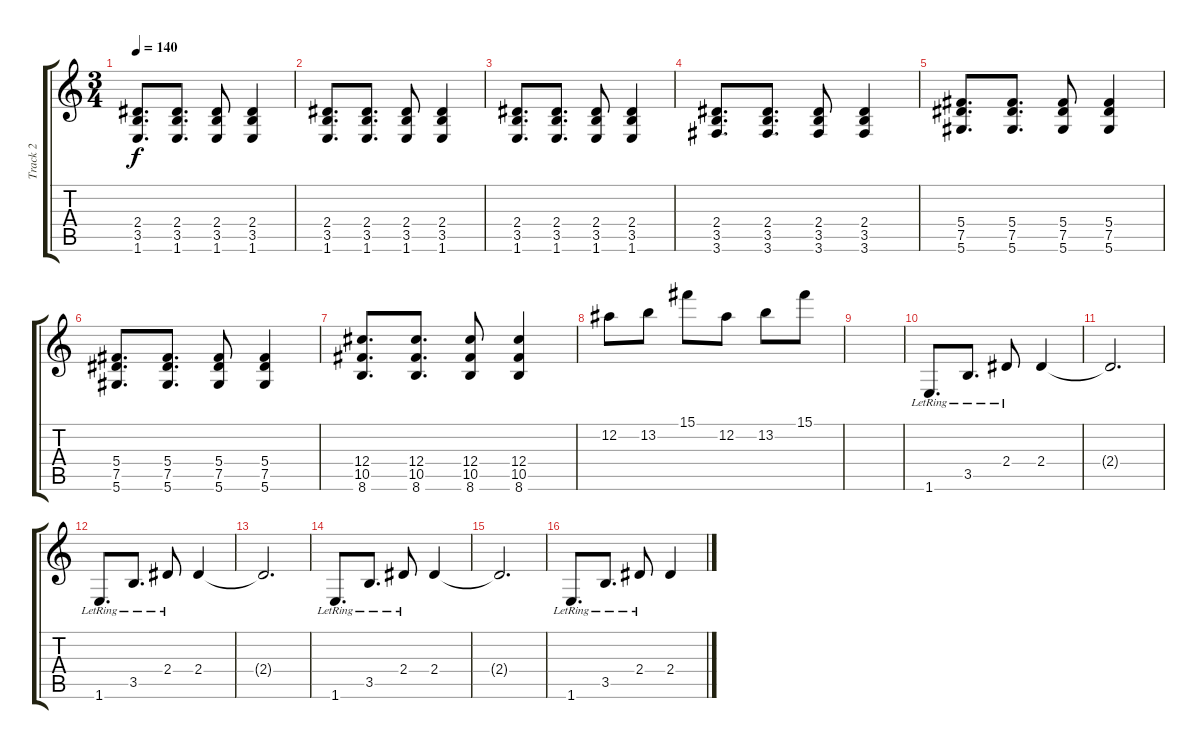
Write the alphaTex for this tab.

\track ("Track 2" "Track 2") {instrument electricguitarjazz}
\staff {score tabs}
\tuning (Eb4 Bb3 Gb3 Db3 Ab2 Eb2) {hide}
\ts (3 4)
\tempo 140
\clef g2
\ks c
(2.4 3.5 1.6).8{d dy f} (2.4 3.5 1.6).8{d} (2.4 3.5 1.6).8 (2.4 3.5 1.6).4 |
(2.4 3.5 1.6).8{d} (2.4 3.5 1.6).8{d} (2.4 3.5 1.6).8 (2.4 3.5 1.6).4 |
(2.4 3.5 1.6).8{d} (2.4 3.5 1.6).8{d} (2.4 3.5 1.6).8 (2.4 3.5 1.6).4 |
(2.4 3.5 3.6).8{d} (2.4 3.5 3.6).8{d} (2.4 3.5 3.6).8 (2.4 3.5 3.6).4 |
(5.4 7.5 5.6).8{d} (5.4 7.5 5.6).8{d} (5.4 7.5 5.6).8 (5.4 7.5 5.6).4 |
(5.4 7.5 5.6).8{d} (5.4 7.5 5.6).8{d} (5.4 7.5 5.6).8 (5.4 7.5 5.6).4 |
(12.4 10.5 8.6).8{d} (12.4 10.5 8.6).8{d} (12.4 10.5 8.6).8 (12.4 10.5 8.6).4 |
12.2.8 13.2.8 15.1.8 12.2.8 13.2.8 15.1.8 |
|
1.6{lr}.8{d} 3.5{lr}.8{d} 2.4{lr}.8 2.4.4 |
2.4{t}.2{d} |
1.6{lr}.8{d} 3.5{lr}.8{d} 2.4{lr}.8 2.4.4 |
2.4{t}.2{d} |
1.6{lr}.8{d} 3.5{lr}.8{d} 2.4{lr}.8 2.4.4 |
2.4{t}.2{d} |
1.6{lr}.8{d} 3.5{lr}.8{d} 2.4{lr}.8 2.4.4
